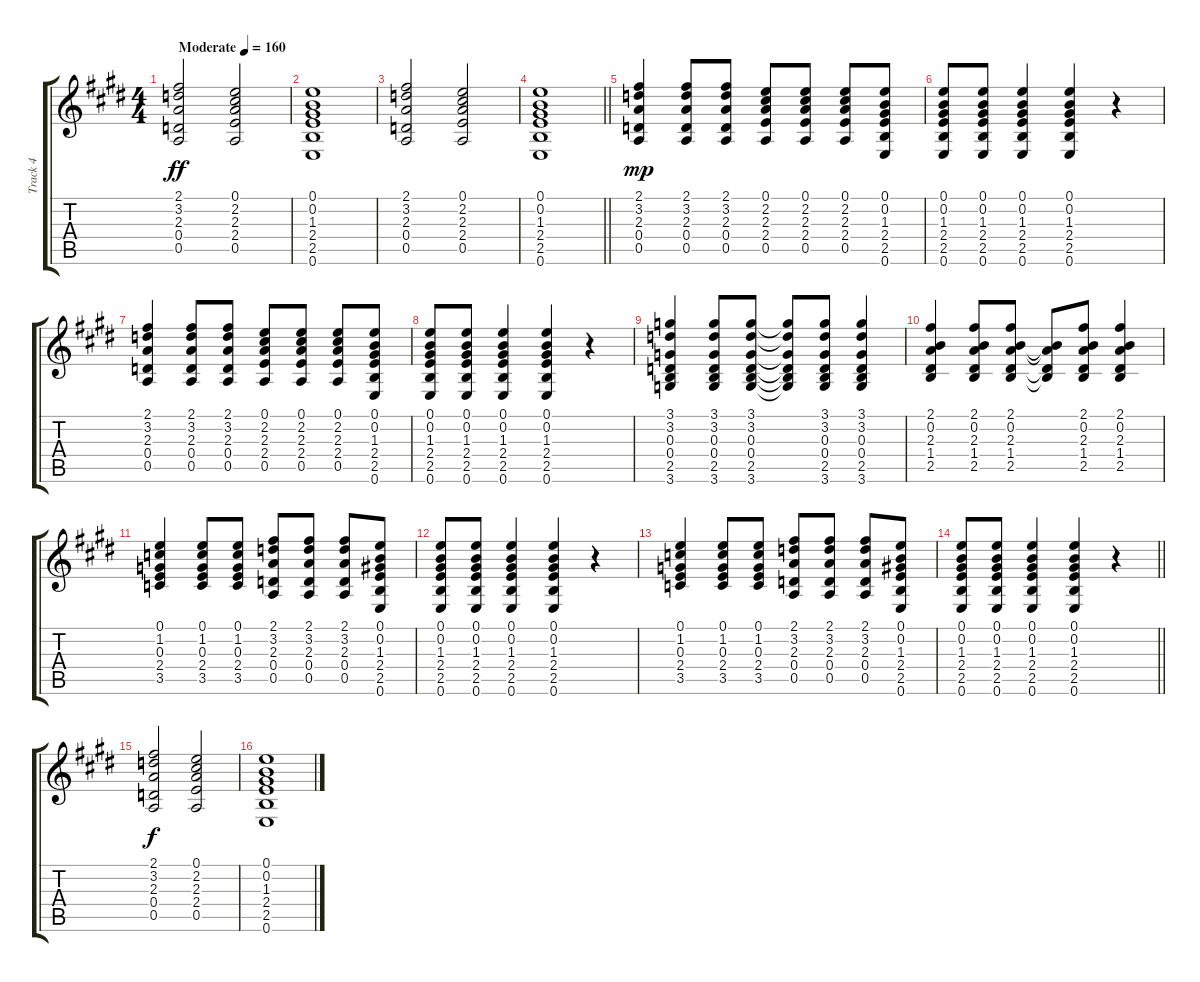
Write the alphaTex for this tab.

\track ("Track 4" "Track 4") {instrument acousticguitarsteel}
\staff {score tabs}
\tuning (E4 B3 G3 D3 A2 E2) {hide}
\ts (4 4)
\tempo (160 "Moderate")
\clef g2
\ks e
(2.1 3.2 2.3 0.4 0.5).2{dy ff instrument acousticguitarsteel} (0.1 2.2 2.3 2.4 0.5).2 |
(0.1 0.2 1.3 2.4 2.5 0.6).1 |
(2.1 3.2 2.3 0.4 0.5).2 (0.1 2.2 2.3 2.4 0.5).2 |
\barLineRight lightlight
(0.1 0.2 1.3 2.4 2.5 0.6).1 |
(2.1 3.2 2.3 0.4 0.5).4{dy mp} (2.1 3.2 2.3 0.4 0.5).8 (2.1 3.2 2.3 0.4 0.5).8 (0.1 2.2 2.3 2.4 0.5).8 (0.1 2.2 2.3 2.4 0.5).8 (0.1 2.2 2.3 2.4 0.5).8 (0.1 0.2 1.3 2.4 2.5 0.6).8 |
(0.1 0.2 1.3 2.4 2.5 0.6).8 (0.1 0.2 1.3 2.4 2.5 0.6).8 (0.1 0.2 1.3 2.4 2.5 0.6).4 (0.1 0.2 1.3 2.4 2.5 0.6).4 r.4 |
(2.1 3.2 2.3 0.4 0.5).4 (2.1 3.2 2.3 0.4 0.5).8 (2.1 3.2 2.3 0.4 0.5).8 (0.1 2.2 2.3 2.4 0.5).8 (0.1 2.2 2.3 2.4 0.5).8 (0.1 2.2 2.3 2.4 0.5).8 (0.1 0.2 1.3 2.4 2.5 0.6).8 |
(0.1 0.2 1.3 2.4 2.5 0.6).8 (0.1 0.2 1.3 2.4 2.5 0.6).8 (0.1 0.2 1.3 2.4 2.5 0.6).4 (0.1 0.2 1.3 2.4 2.5 0.6).4 r.4 |
(3.1 3.2 0.3 0.4 2.5 3.6).4 (3.1 3.2 0.3 0.4 2.5 3.6).8 (3.1 3.2 0.3 0.4 2.5 3.6).8 (3.1{t} 3.2{t} 0.3{t} 0.4{t} 2.5{t} 3.6{t}).8 (3.1 3.2 0.3 0.4 2.5 3.6).8 (3.1 3.2 0.3 0.4 2.5 3.6).4 |
(2.1 0.2 2.3 1.4 2.5).4 (2.1 0.2 2.3 1.4 2.5).8 (2.1 0.2 2.3 1.4 2.5).8 (0.2{t} 2.3{t} 1.4{t} 2.5{t}).8 (2.1 0.2 2.3 1.4 2.5).8 (2.1 0.2 2.3 1.4 2.5).4 |
(0.1 1.2 0.3 2.4 3.5).4 (0.1 1.2 0.3 2.4 3.5).8 (0.1 1.2 0.3 2.4 3.5).8 (2.1 3.2 2.3 0.4 0.5).8 (2.1 3.2 2.3 0.4 0.5).8 (2.1 3.2 2.3 0.4 0.5).8 (0.1 0.2 1.3 2.4 2.5 0.6).8 |
(0.1 0.2 1.3 2.4 2.5 0.6).8 (0.1 0.2 1.3 2.4 2.5 0.6).8 (0.1 0.2 1.3 2.4 2.5 0.6).4 (0.1 0.2 1.3 2.4 2.5 0.6).4 r.4 |
(0.1 1.2 0.3 2.4 3.5).4 (0.1 1.2 0.3 2.4 3.5).8 (0.1 1.2 0.3 2.4 3.5).8 (2.1 3.2 2.3 0.4 0.5).8 (2.1 3.2 2.3 0.4 0.5).8 (2.1 3.2 2.3 0.4 0.5).8 (0.1 0.2 1.3 2.4 2.5 0.6).8 |
\barLineRight lightlight
(0.1 0.2 1.3 2.4 2.5 0.6).8 (0.1 0.2 1.3 2.4 2.5 0.6).8 (0.1 0.2 1.3 2.4 2.5 0.6).4 (0.1 0.2 1.3 2.4 2.5 0.6).4 r.4 |
(2.1 3.2 2.3 0.4 0.5).2{dy f} (0.1 2.2 2.3 2.4 0.5).2 |
(0.1 0.2 1.3 2.4 2.5 0.6).1
